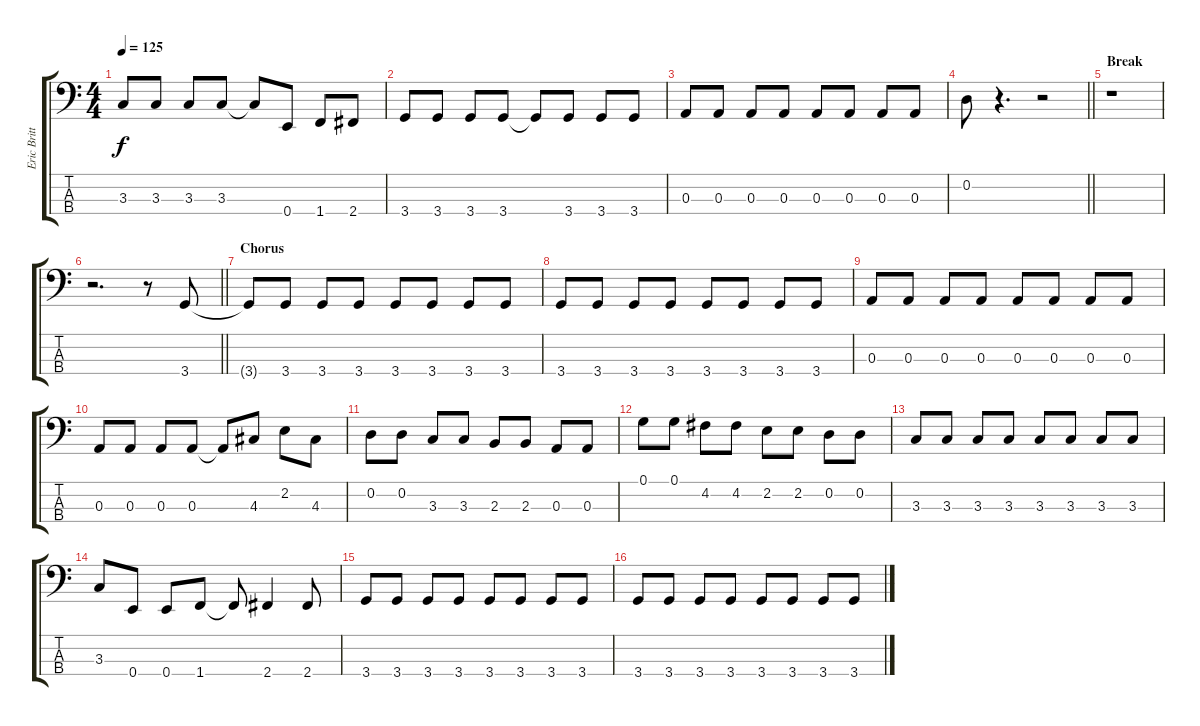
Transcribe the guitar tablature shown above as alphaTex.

\track ("Eric Brittingham - Bass" "Eric Britt") {instrument slapbass1}
\staff {score tabs}
\tuning (G2 D2 A1 E1) {hide}
\ts (4 4)
\tempo 125
\clef f4
\ks c
3.3.8{dy f} 3.3.8 3.3.8 3.3.8 3.3{t}.8 0.4.8 1.4.8 2.4.8 |
3.4.8 3.4.8 3.4.8 3.4.8 3.4{t}.8 3.4.8 3.4.8 3.4.8 |
0.3.8 0.3.8 0.3.8 0.3.8 0.3.8 0.3.8 0.3.8 0.3.8 |
\barLineRight lightlight
0.2.8 r.4{d} r.2 |
\section ("" "Break")
r.1 |
\barLineRight lightlight
r.2{d} r.8 3.4.8 |
\section ("" "Chorus")
3.4{t}.8 3.4.8 3.4.8 3.4.8 3.4.8 3.4.8 3.4.8 3.4.8 |
3.4.8 3.4.8 3.4.8 3.4.8 3.4.8 3.4.8 3.4.8 3.4.8 |
0.3.8 0.3.8 0.3.8 0.3.8 0.3.8 0.3.8 0.3.8 0.3.8 |
0.3.8 0.3.8 0.3.8 0.3.8 0.3{t}.8 4.3.8 2.2.8 4.3.8 |
0.2.8 0.2.8 3.3.8 3.3.8 2.3.8 2.3.8 0.3.8 0.3.8 |
0.1.8 0.1.8 4.2.8 4.2.8 2.2.8 2.2.8 0.2.8 0.2.8 |
3.3.8 3.3.8 3.3.8 3.3.8 3.3.8 3.3.8 3.3.8 3.3.8 |
3.3.8 0.4.8 0.4.8 1.4.8 1.4{t}.8 2.4.4 2.4.8 |
3.4.8 3.4.8 3.4.8 3.4.8 3.4.8 3.4.8 3.4.8 3.4.8 |
3.4.8 3.4.8 3.4.8 3.4.8 3.4.8 3.4.8 3.4.8 3.4.8
